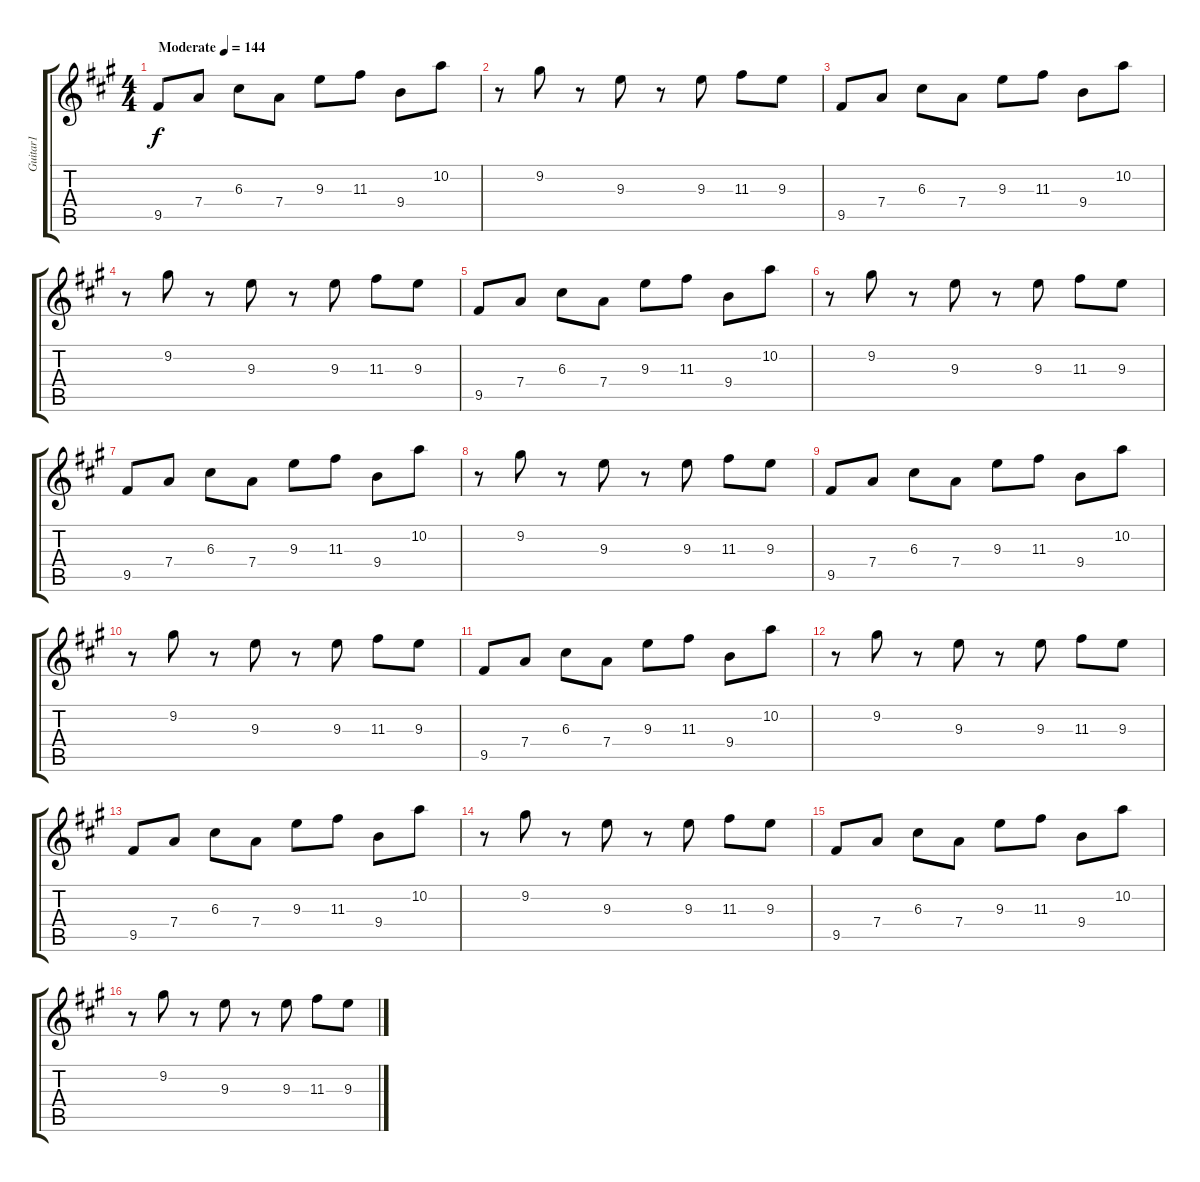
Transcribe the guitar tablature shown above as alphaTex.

\track ("Guitar1" "Guitar1") {instrument electricguitarjazz}
\staff {score tabs}
\tuning (E4 B3 G3 D3 A2 E2) {hide}
\ts (4 4)
\tempo (144 "Moderate")
\clef g2
\ks f#minor
9.5.8{dy f instrument electricguitarjazz} 7.4.8 6.3.8 7.4.8 9.3.8 11.3.8 9.4.8 10.2.8 |
r.8 9.2.8 r.8 9.3.8 r.8 9.3.8 11.3.8 9.3.8 |
9.5.8 7.4.8 6.3.8 7.4.8 9.3.8 11.3.8 9.4.8 10.2.8 |
r.8 9.2.8 r.8 9.3.8 r.8 9.3.8 11.3.8 9.3.8 |
9.5.8 7.4.8 6.3.8 7.4.8 9.3.8 11.3.8 9.4.8 10.2.8 |
r.8 9.2.8 r.8 9.3.8 r.8 9.3.8 11.3.8 9.3.8 |
9.5.8 7.4.8 6.3.8 7.4.8 9.3.8 11.3.8 9.4.8 10.2.8 |
r.8 9.2.8 r.8 9.3.8 r.8 9.3.8 11.3.8 9.3.8 |
9.5.8 7.4.8 6.3.8 7.4.8 9.3.8 11.3.8 9.4.8 10.2.8 |
r.8 9.2.8 r.8 9.3.8 r.8 9.3.8 11.3.8 9.3.8 |
9.5.8 7.4.8 6.3.8 7.4.8 9.3.8 11.3.8 9.4.8 10.2.8 |
r.8 9.2.8 r.8 9.3.8 r.8 9.3.8 11.3.8 9.3.8 |
9.5.8 7.4.8 6.3.8 7.4.8 9.3.8 11.3.8 9.4.8 10.2.8 |
r.8 9.2.8 r.8 9.3.8 r.8 9.3.8 11.3.8 9.3.8 |
9.5.8 7.4.8 6.3.8 7.4.8 9.3.8 11.3.8 9.4.8 10.2.8 |
r.8 9.2.8 r.8 9.3.8 r.8 9.3.8 11.3.8 9.3.8
